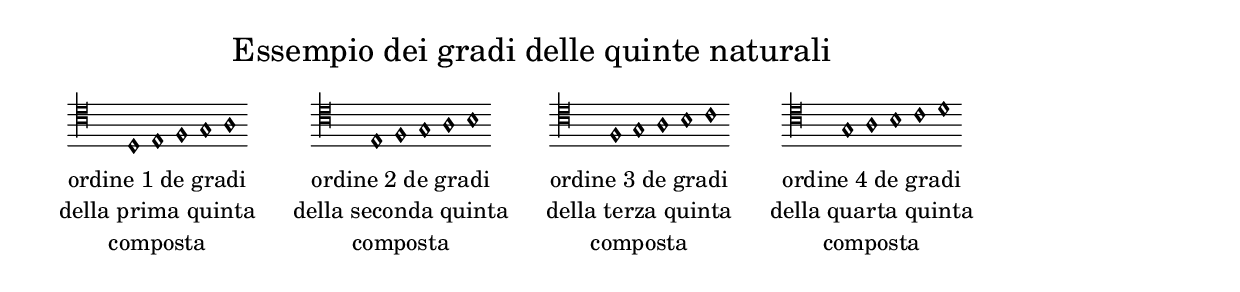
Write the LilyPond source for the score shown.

\version "2.22.2"

% Auto generated file

\header {
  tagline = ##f
}

dot = {
   \once \override Script.add-stem-support = ##f
   \once \override Script.toward-stem-shift = 0
   \once \override Script.skyline-horizontal-padding = 0
   \once \override Script.direction = 1
   \once \override Script.font-size = 1
}

\markup {
  \center-column {
    \line {
      \center-align
      \fontsize#3 { \concat { \normal-text "Essempio dei gradi delle quinte naturali"} }
    }
    \null
    \line {
      \center-column {

        \line {
          \score {
            <<
              \new Staff \with { instrumentName = ""} {
                \override Staff.TimeSignature.stencil = ##f
                \override Staff.NoteHead.style = #'baroque
                \accidentalStyle Score.forget
                \override Rest.style = #'mensural
                \override NoteHead.style = #'petrucci
                \cadenzaOn
                \clef "mensural-c4"
                \key c #`((0 . ,NATURAL) (1 . ,NATURAL) (2 . ,NATURAL)
                          (3 . ,NATURAL) (4 . ,NATURAL) (5 . ,NATURAL)
                          (6 . ,NATURAL))  d1   e1   f1   g1   a1  
                \cadenzaOff
              }
            >>
            \layout {
              \context {
                \Score
                \override SpacingSpanner.common-shortest-duration = #(ly:make-moment 1)
              }
            }
          }
        }
        \null
        \line {
          \left-align {  \normal-text "ordine 1 de gradi" }
        }
        \line {
          \left-align {  \normal-text "della prima quinta" }
        }
        \line {
          \left-align {  \normal-text "composta" }
        }

      }
      \hspace #3 
      \center-column {

        \line {
          \score {
            <<
              \new Staff \with { instrumentName = ""} {
                \override Staff.TimeSignature.stencil = ##f
                \override Staff.NoteHead.style = #'baroque
                \accidentalStyle Score.forget
                \override Rest.style = #'mensural
                \override NoteHead.style = #'petrucci
                \cadenzaOn
                \clef "mensural-c4"
                \key c #`((0 . ,NATURAL) (1 . ,NATURAL) (2 . ,NATURAL)
                          (3 . ,NATURAL) (4 . ,NATURAL) (5 . ,NATURAL)
                          (6 . ,NATURAL))  e1   f1   g1   a1   b1  
                \cadenzaOff
              }
            >>
            \layout {
              \context {
                \Score
                \override SpacingSpanner.common-shortest-duration = #(ly:make-moment 1)
              }
            }
          }
        }
        \null
        \line {
          \left-align {  \normal-text "ordine 2 de gradi" }
        }
        \line {
          \left-align {  \normal-text "della seconda quinta" }
        }
        \line {
          \left-align {  \normal-text "composta" }
        }

      }
      \hspace #3 
      \center-column {

        \line {
          \score {
            <<
              \new Staff \with { instrumentName = ""} {
                \override Staff.TimeSignature.stencil = ##f
                \override Staff.NoteHead.style = #'baroque
                \accidentalStyle Score.forget
                \override Rest.style = #'mensural
                \override NoteHead.style = #'petrucci
                \cadenzaOn
                \clef "mensural-c4"
                \key c #`((0 . ,NATURAL) (1 . ,NATURAL) (2 . ,NATURAL)
                          (3 . ,NATURAL) (4 . ,NATURAL) (5 . ,NATURAL)
                          (6 . ,NATURAL))  f1   g1   a1   b1   c'1  
                \cadenzaOff
              }
            >>
            \layout {
              \context {
                \Score
                \override SpacingSpanner.common-shortest-duration = #(ly:make-moment 1)
              }
            }
          }
        }
        \null
        \line {
          \left-align {  \normal-text "ordine 3 de gradi" }
        }
        \line {
          \left-align {  \normal-text "della terza quinta" }
        }
        \line {
          \left-align {  \normal-text "composta" }
        }

      }
      \hspace #3 
      \center-column {

        \line {
          \score {
            <<
              \new Staff \with { instrumentName = ""} {
                \override Staff.TimeSignature.stencil = ##f
                \override Staff.NoteHead.style = #'baroque
                \accidentalStyle Score.forget
                \override Rest.style = #'mensural
                \override NoteHead.style = #'petrucci
                \cadenzaOn
                \clef "mensural-c4"
                \key c #`((0 . ,NATURAL) (1 . ,NATURAL) (2 . ,NATURAL)
                          (3 . ,NATURAL) (4 . ,NATURAL) (5 . ,NATURAL)
                          (6 . ,NATURAL))  g1   a1   b1   c'1   d'1  
                \cadenzaOff
              }
            >>
            \layout {
              \context {
                \Score
                \override SpacingSpanner.common-shortest-duration = #(ly:make-moment 1)
              }
            }
          }
        }
        \null
        \line {
          \left-align {  \normal-text "ordine 4 de gradi" }
        }
        \line {
          \left-align {  \normal-text "della quarta quinta" }
        }
        \line {
          \left-align {  \normal-text "composta" }
        }

      }
      \hspace #3 

    }
  }
}